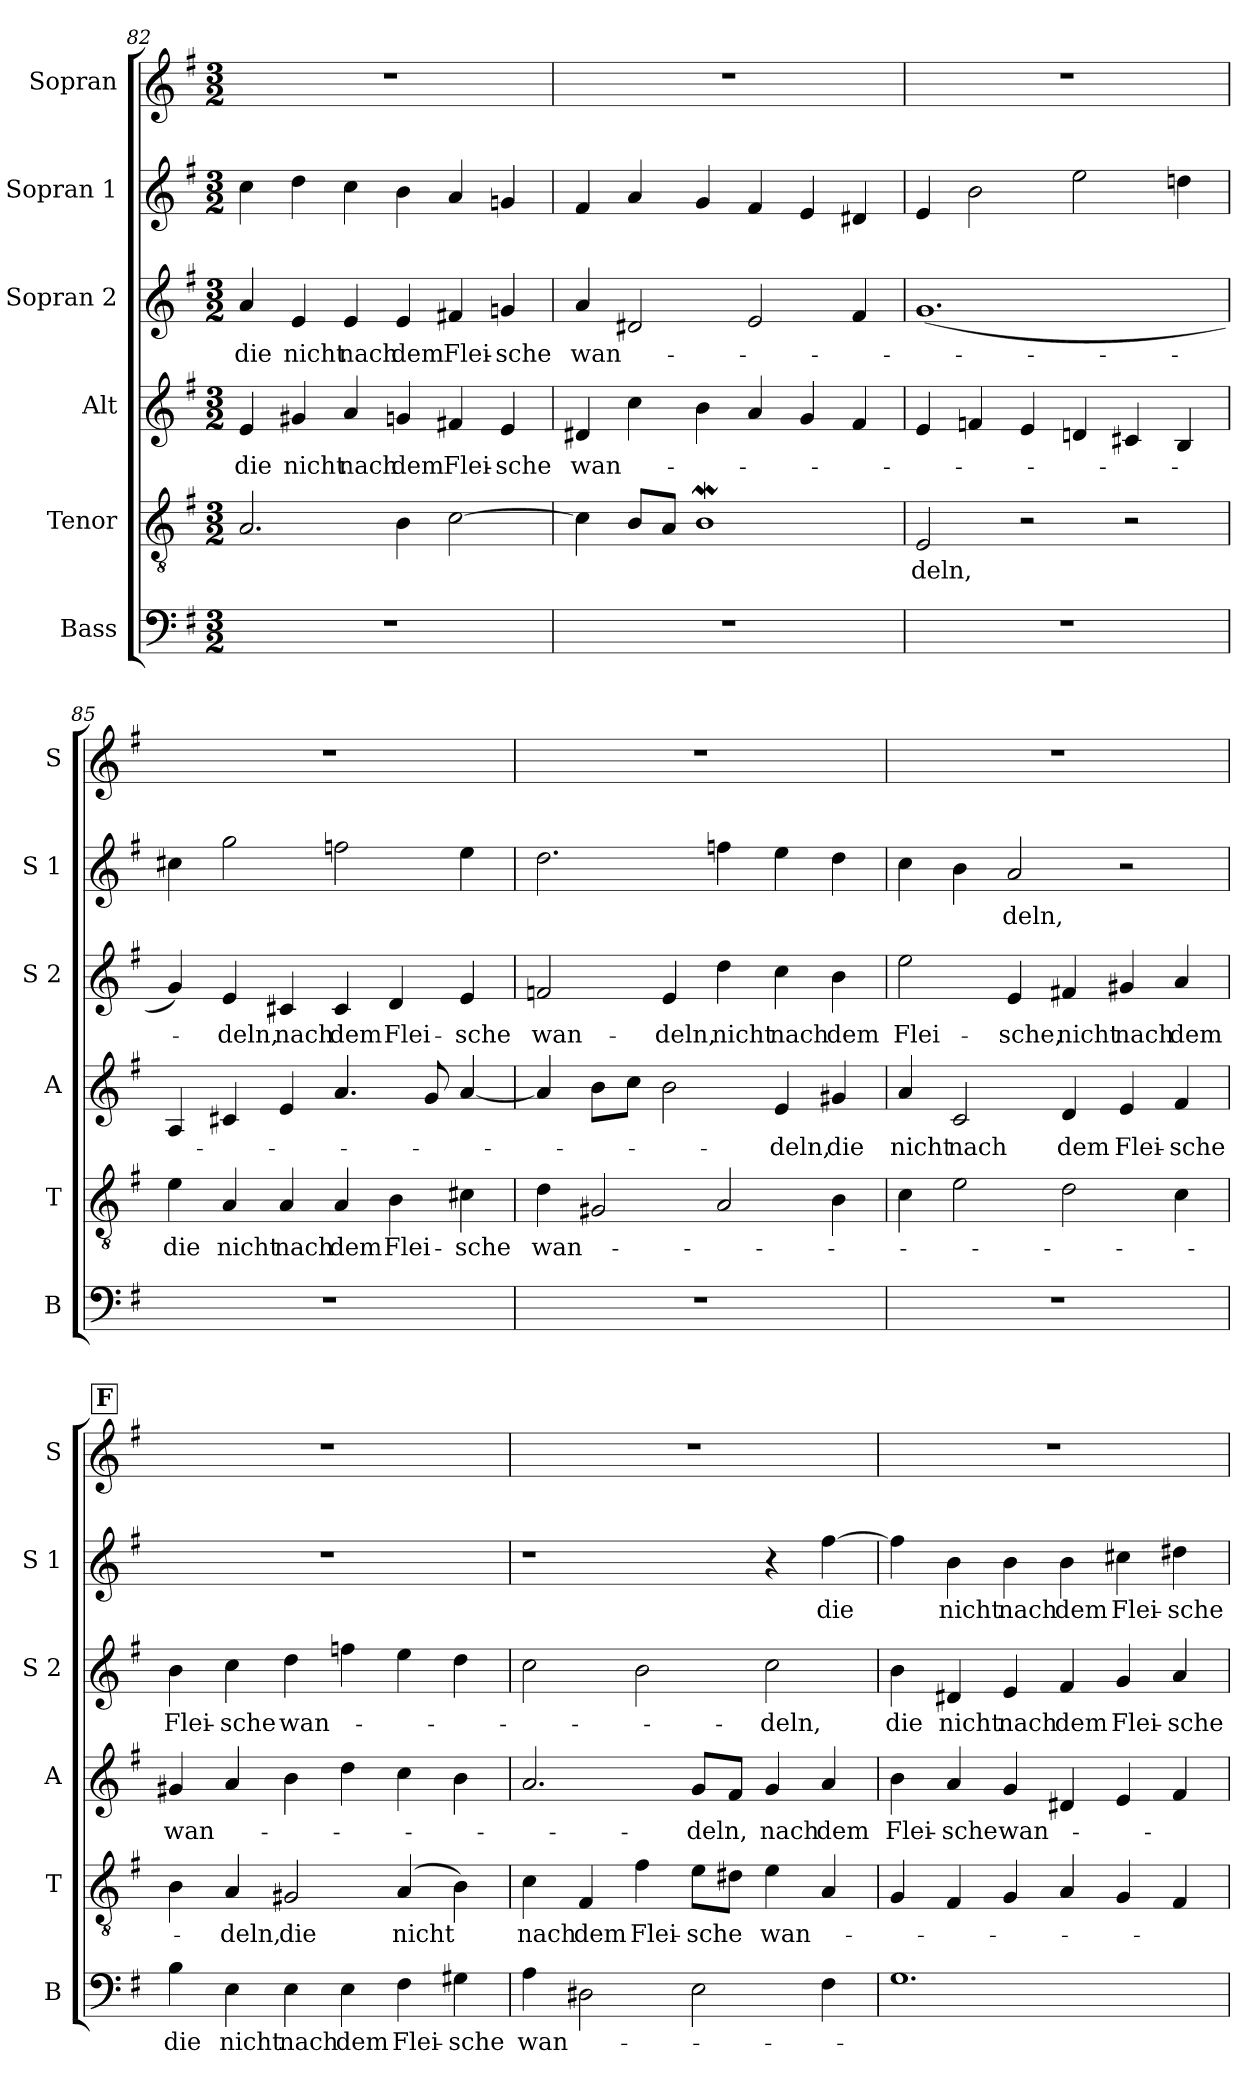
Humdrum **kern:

**kern	**text	**kern	**text	**kern	**text	**kern	**text	**kern	**text	**kern
*part6	*part6	*part5	*part5	*part4	*part4	*part3	*part3	*part2	*part2	*part1
*staff6	*staff6	*staff5	*staff5	*staff4	*staff4	*staff3	*staff3	*staff2	*staff2	*staff1
*I"Bass	*	*I"Tenor	*	*I"Alt	*	*I"Sopran 2	*	*I"Sopran 1	*	*I"Sopran
*I'B	*	*I'T	*	*I'A	*	*I'S 2	*	*I'S 1	*	*I'S
*clefF4	*	*clefGv2	*	*clefG2	*	*clefG2	*	*clefG2	*	*clefG2
*k[f#]	*	*k[f#]	*	*k[f#]	*	*k[f#]	*	*k[f#]	*	*k[f#]
*e:	*	*e:	*	*e:	*	*e:	*	*e:	*	*e:
*M3/2	*	*M3/2	*	*M3/2	*	*M3/2	*	*M3/2	*	*M3/2
=82	=82	=82	=82	=82	=82	=82	=82	=82	=82	=82
1.r	.	2.A/	.	4e/	die	4a/	die	4cc\	.	1.r
.	.	.	.	4g#X/	nicht	4e/	nicht	4dd\	.	.
.	.	.	.	4a/	nach	4e/	nach	4cc\	.	.
.	.	4B\	.	4gn/	dem	4e/	dem	4b\	.	.
.	.	[2c\	.	4f#X/	Flei-	4f#X/	Flei-	4a/	.	.
.	.	.	.	4e/	-sche	4gn/	-sche	4gn/	.	.
=83	=83	=83	=83	=83	=83	=83	=83	=83	=83	=83
1.r	.	4c\]	.	4d#X/	wan-	4a/	wan-	4f#/	.	1.r
.	.	8B/L	.	4cc\	.	2d#X/	.	4a/	.	.
.	.	8A/J	.	.	.	.	.	.	.	.
.	.	1BW	.	4b\	.	.	.	4g/	.	.
.	.	.	.	4a/	.	2e/	.	4f#/	.	.
.	.	.	.	4g/	.	.	.	4e/	.	.
.	.	.	.	4f#/	.	4f#/	.	4d#X/	.	.
=84	=84	=84	=84	=84	=84	=84	=84	=84	=84	=84
1.r	.	2E/	-deln,	4e/	.	(1.g	.	4e/	.	1.r
.	.	.	.	4fn/	.	.	.	2b\	.	.
.	.	2r	.	4e/	.	.	.	.	.	.
.	.	.	.	4dn/	.	.	.	2ee\	.	.
.	.	2r	.	4c#X/	.	.	.	.	.	.
.	.	.	.	4B/	.	.	.	4ddn\	.	.
!!LO:LB:g=z
=85	=85	=85	=85	=85	=85	=85	=85	=85	=85	=85
1.r	.	4e\	die	4A/	.	4g/)	.	4cc#X\	.	1.r
.	.	4A/	nicht	4c#X/	.	4e/	-deln,	2gg\	.	.
.	.	4A/	nach	4e/	.	4c#X/	nach	.	.	.
.	.	4A/	dem	4.a/	.	4c#/	dem	2ffn\	.	.
.	.	4B\	Flei-	.	.	4d/	Flei-	.	.	.
.	.	.	.	8g/	.	.	.	.	.	.
.	.	4c#X\	-sche	[4a/	.	4e/	-sche	4ee\	.	.
=86	=86	=86	=86	=86	=86	=86	=86	=86	=86	=86
1.r	.	4d\	wan-	4a/]	.	2fn/	wan-	2.dd\	.	1.r
.	.	2G#X/	.	8b\L	.	.	.	.	.	.
.	.	.	.	8cc\J	.	.	.	.	.	.
.	.	.	.	2b\	.	4e/	-deln,	.	.	.
.	.	2A/	.	.	.	4dd\	nicht	4ffn\	.	.
.	.	.	.	4e/	-deln,	4cc\	nach	4ee\	.	.
.	.	4B\	.	4g#X/	die	4b\	dem	4dd\	.	.
=87	=87	=87	=87	=87	=87	=87	=87	=87	=87	=87
1.r	.	4c\	.	4a/	nicht	2ee\	Flei-	4cc\	.	1.r
.	.	2e\	.	2c/	nach	.	.	4b\	.	.
.	.	.	.	.	.	4e/	-sche,	2a/	-deln,	.
.	.	2d\	.	4d/	dem	4f#X/	nicht	.	.	.
.	.	.	.	4e/	Flei-	4g#X/	nach	2r	.	.
.	.	4c\	.	4f#/	-sche	4a/	dem	.	.	.
!!LO:LB:g=z
!!LO:REH:place=s1:b:B:fs=14:t=F
=88	=88	=88	=88	=88	=88	=88	=88	=88	=88	=88
4B\	die	4B\	.	4g#X/	wan-	4b\	Flei-	1.r	.	1.r
4E\	nicht	4A/	-deln,	4a/	.	4cc\	-sche	.	.	.
4E\	nach	2G#X/	die	4b\	.	4dd\	wan-	.	.	.
4E\	dem	.	.	4dd\	.	4ffn\	.	.	.	.
4F#\	Flei-	(4A/	nicht	4cc\	.	4ee\	.	.	.	.
4G#X\	-sche	4B\)	.	4b\	.	4dd\	.	.	.	.
=89	=89	=89	=89	=89	=89	=89	=89	=89	=89	=89
4A\	wan-	4c\	nach	2.a/	.	2cc\	.	1r	.	1.r
2D#X\	.	4F#/	dem	.	.	.	.	.	.	.
.	.	4f#\	Flei-	.	.	2b\	.	.	.	.
2E\	.	8e\L	-sche	8g/L	-deln,	.	.	.	.	.
.	.	8d#X\J	.	8f#/J	.	.	.	.	.	.
.	.	4e\	wan-	4g/	nach	2cc\	-deln,	4r	.	.
4F#\	.	4A/	.	4a/	dem	.	.	[4ff#\	die	.
=90	=90	=90	=90	=90	=90	=90	=90	=90	=90	=90
1.G	.	4G/	.	4b\	Flei-	4b\	die	4ff#\]	.	1.r
.	.	4F#/	.	4a/	-sche	4d#X/	nicht	4b\	nicht	.
.	.	4G/	.	4g/	wan-	4e/	nach	4b\	nach	.
.	.	4A/	.	4d#X/	.	4f#/	dem	4b\	dem	.
.	.	4G/	.	4e/	.	4g/	Flei-	4cc#X\	Flei-	.
.	.	4F#/	.	4f#/	.	4a/	-sche	4dd#X\	-sche	.
=	=	=	=	=	=	=	=	=	=	=
*-	*-	*-	*-	*-	*-	*-	*-	*-	*-	*-
